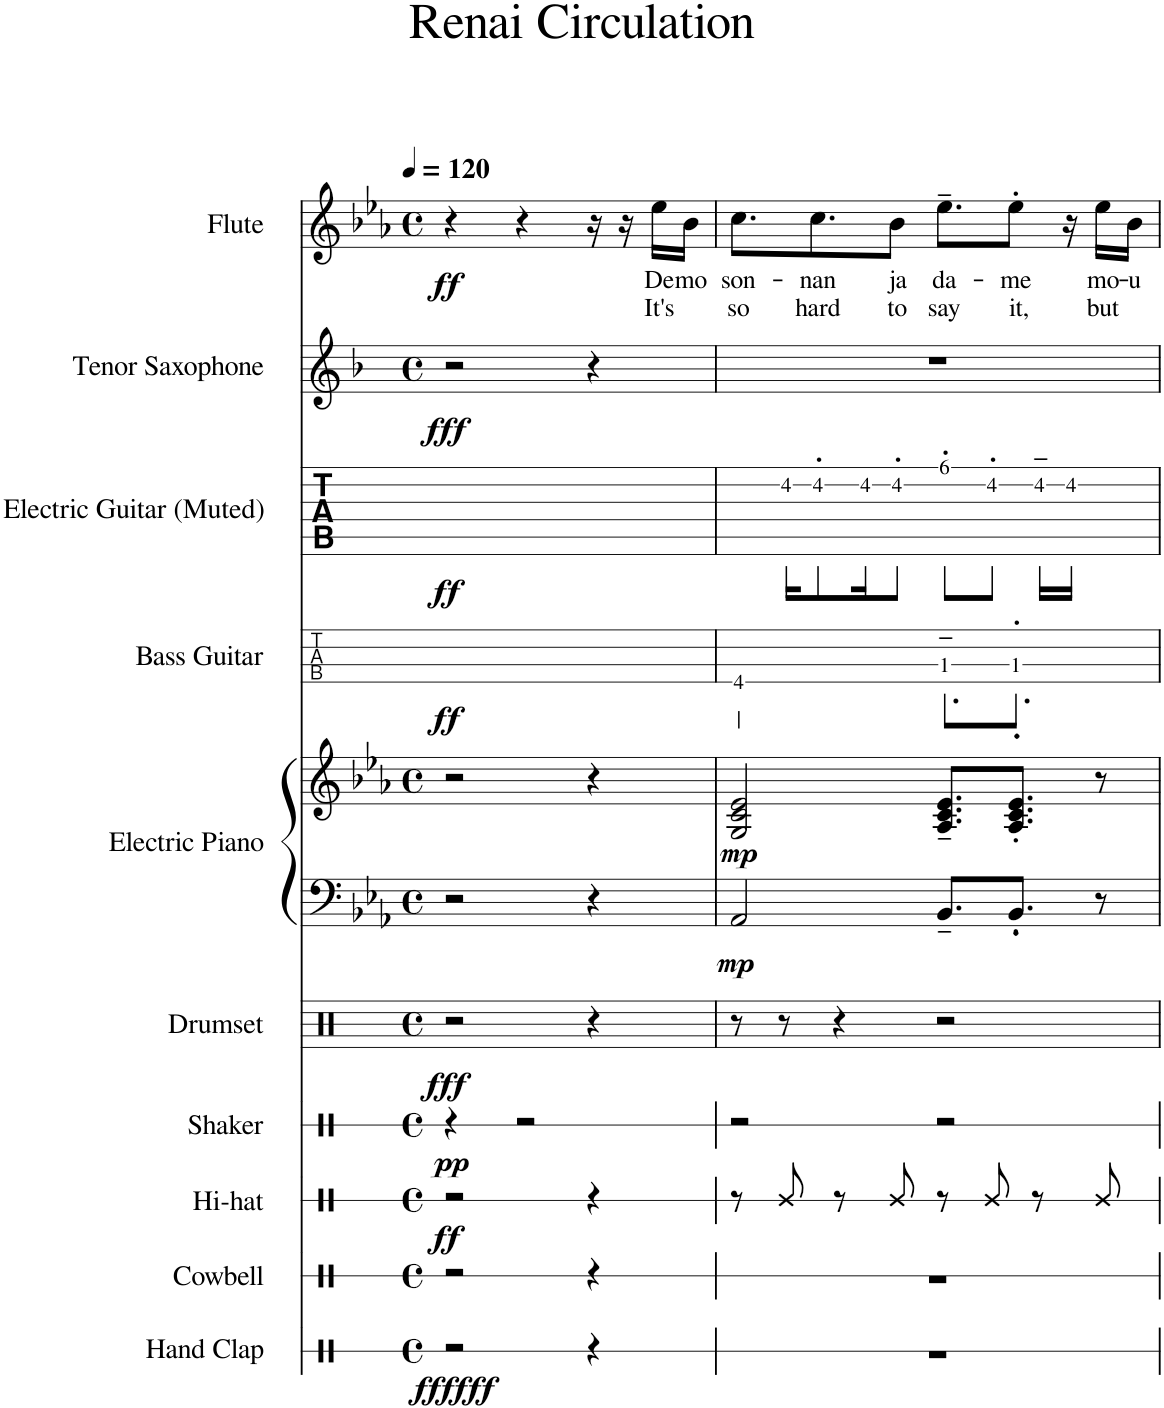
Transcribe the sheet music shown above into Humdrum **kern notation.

**kern	**dynam	**kern	**kern	**dynam	**kern	**dynam	**kern	**dynam	**kern	**kern	**dynam	**kern	**dynam	**kern	**dynam	**kern	**dynam	**kern	**text	**text	**dynam
*part10	*part10	*part9	*part8	*part8	*part7	*part7	*part6	*part6	*part5	*part5	*part5	*part4	*part4	*part3	*part3	*part2	*part2	*part1	*part1	*part1	*part1
*staff11	*staff11	*staff10	*staff9	*staff9	*staff8	*staff8	*staff7	*staff7	*staff6	*staff5	*staff5/6	*staff4	*staff4	*staff3	*staff3	*staff2	*staff2	*staff1	*staff1	*staff1	*staff1
*I"Hand Clap	*	*I"Cowbell	*I"Hi-hat	*	*I"Shaker	*	*I"Drumset	*	*I"Electric Piano	*	*	*I"Bass Guitar	*	*I"Electric Guitar (Muted)	*	*I"Tenor Saxophone	*	*I"Flute	*	*	*
*I'Hd. Clp.	*	*I'Cwb.	*I'Hi-hat	*	*I'Sh.	*	*I'Drs.	*	*I'El. Pno.	*	*	*I'B. Guit.	*	*I'El. Guit.	*	*I'T. Sax.	*	*I'Fl.	*	*	*
*stria1	*	*stria1	*stria1	*	*stria1	*	*	*	*	*	*	*stria4	*	*stria6	*	*	*	*	*	*	*
*clefX	*	*clefX	*clefX	*	*clefX	*	*clefX	*	*clefF4	*clefG2	*	*	*	*	*	*clefG2	*	*clefG2	*	*	*
*	*	*	*	*	*	*	*	*	*	*	*	*	*	*	*	*Trd8c14	*	*	*	*	*
*k[]	*	*k[]	*k[]	*	*k[]	*	*k[]	*	*k[b-e-a-]	*k[b-e-a-]	*	*k[b-e-a-]	*	*k[b-e-a-]	*	*k[b-]	*	*k[b-e-a-]	*	*	*
*M4/4	*	*M4/4	*M4/4	*	*M4/4	*	*M4/4	*	*M4/4	*M4/4	*	*M4/4	*	*M4/4	*	*M4/4	*	*M4/4	*	*	*
*met(c)	*	*met(c)	*met(c)	*	*met(c)	*	*met(c)	*	*met(c)	*met(c)	*	*met(c)	*	*met(c)	*	*met(c)	*	*met(c)	*	*	*
*MM120	*	*MM120	*MM120	*	*MM120	*	*MM120	*	*MM120	*MM120	*	*MM120	*	*MM120	*	*MM120	*	*MM120	*	*	*
=	=	=	=	=	=	=	=	=	=	=	=	=	=	=	=	=	=	=	=	=	=
!	!LO:DY:b	!	!	!LO:DY:b	!	!LO:DY:b	!	!LO:DY:b	!	!	!	!	!LO:DY:b	!	!LO:DY:b	!	!LO:DY:b	!	!	!	!LO:DY:b
2r	ffffff	2r	2r	ff	4r	pp	2r	fff	2r	2r	.	2r	ff	2r	ff	2r	fff	4r	.	.	ff
.	.	.	.	.	2r	.	.	.	.	.	.	.	.	.	.	.	.	4r	.	.	.
4r	.	4r	4r	.	.	.	4r	.	4r	4r	.	4r	.	4r	.	4r	.	16r	.	.	.
.	.	.	.	.	.	.	.	.	.	.	.	.	.	.	.	.	.	16r	.	.	.
!	!	!	!	!	!	!	!	!	!	!	!	!	!	!	!	!	!	!	!LO:LY:b	!LO:LY:b	!
.	.	.	.	.	.	.	.	.	.	.	.	.	.	.	.	.	.	16ee-\LL	De-	It's	.
!	!	!	!	!	!	!	!	!	!	!	!	!	!	!	!	!	!	!	!LO:LY:b	!	!
.	.	.	.	.	.	.	.	.	.	.	.	.	.	.	.	.	.	16b-\JJ	-mo	.	.
=1	=1	=1	=1	=1	=1	=1	=1	=1	=1	=1	=1	=1	=1	=1	=1	=1	=1	=1	=1	=1	=1
!	!	!	!	!	!	!	!	!	!	!	!LO:DY:b=2	!	!	!	!	!	!	!	!LO:LY:b	!LO:LY:b	!
!	!	!	!	!	!	!	!	!	!	!	!LO:DY:n=1:b	!	!	!	!	!	!	!	!	!	!
1r	.	1r	8r	.	2r	.	8r	.	2AA-/	2G/ 2c/ 2e-/	mp mp	2AAA-\	.	8r	.	1r	.	8.cc\L	son-	so	.
.	.	.	8Re/	.	.	.	8r	.	.	.	.	.	.	16e-\KL	.	.	.	.	.	.	.
!	!	!	!	!	!	!	!	!	!	!	!	!	!	!	!	!	!	!	!LO:LY:b	!LO:LY:b	!
.	.	.	.	.	.	.	.	.	.	.	.	.	.	8e-'\	.	.	.	8.cc\	-nan	hard	.
.	.	.	8r	.	.	.	4r	.	.	.	.	.	.	.	.	.	.	.	.	.	.
.	.	.	.	.	.	.	.	.	.	.	.	.	.	16e-\K	.	.	.	.	.	.	.
!	!	!	!	!	!	!	!	!	!	!	!	!	!	!	!	!	!	!	!LO:LY:b	!LO:LY:b	!
.	.	.	8Re/	.	.	.	.	.	.	.	.	.	.	8e-'\J	.	.	.	8b-\J	ja	to	.
!	!	!	!	!	!	!	!	!	!	!	!	!	!	!	!	!	!	!	!LO:LY:b	!LO:LY:b	!
.	.	.	8r	.	2r	.	2r	.	8.BB-~/L	8.A-/~ 8.c/~ 8.e-/~L	.	8.BBB-~\L	.	8b-'\L	.	.	.	8.ee-~\L	da-	say	.
.	.	.	8Re/	.	.	.	.	.	.	.	.	.	.	8e-'\J	.	.	.	.	.	.	.
!	!	!	!	!	!	!	!	!	!	!	!	!	!	!	!	!	!	!	!LO:LY:b	!LO:LY:b	!
.	.	.	.	.	.	.	.	.	8.BB-'</J	8.A-/' 8.c/' 8.e-/'J	.	8.BBB-'<\J	.	.	.	.	.	8ee-'\J	-me	it,	.
.	.	.	8r	.	.	.	.	.	.	.	.	.	.	16e-~\LL	.	.	.	.	.	.	.
.	.	.	.	.	.	.	.	.	.	.	.	.	.	16e-\JJ	.	.	.	16r	.	.	.
!	!	!	!	!	!	!	!	!	!	!	!	!	!	!	!	!	!	!	!LO:LY:b	!LO:LY:b	!
.	.	.	8Re/	.	.	.	.	.	8r	8r	.	8r	.	8r	.	.	.	16ee-\LL	mo-	but	.
!	!	!	!	!	!	!	!	!	!	!	!	!	!	!	!	!	!	!	!LO:LY:b	!	!
.	.	.	.	.	.	.	.	.	.	.	.	.	.	.	.	.	.	16b-\JJ	-u	.	.
=	=	=	=	=	=	=	=	=	=	=	=	=	=	=	=	=	=	=	=	=	=
*-	*-	*-	*-	*-	*-	*-	*-	*-	*-	*-	*-	*-	*-	*-	*-	*-	*-	*-	*-	*-	*-
